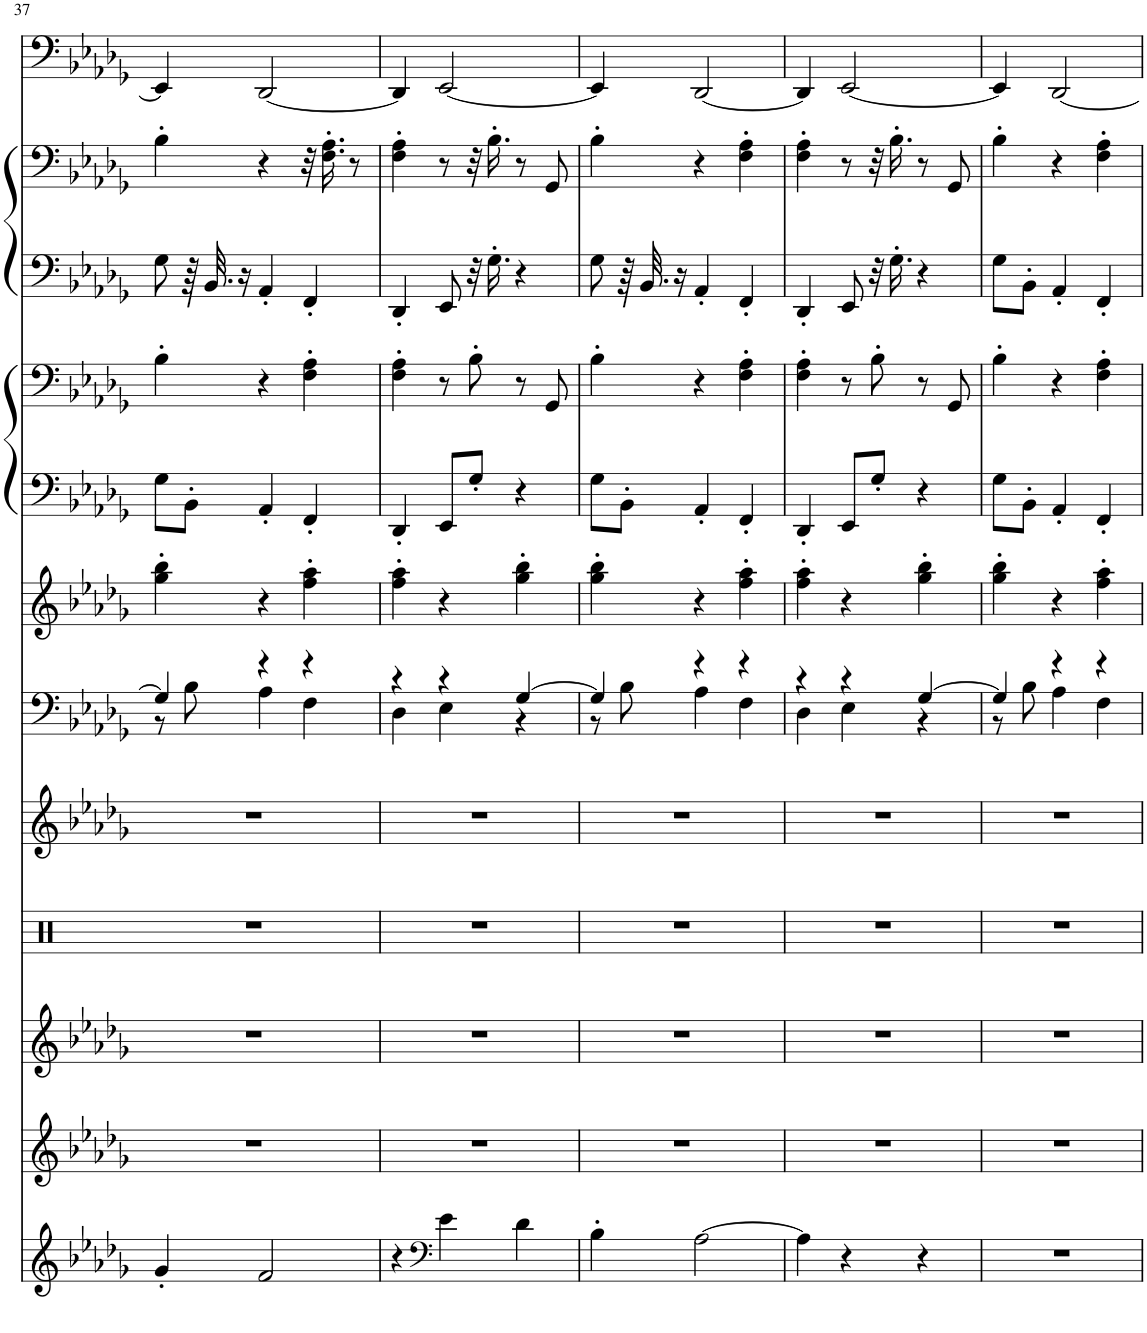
**kern	**kern	**kern	**kern	**kern	**kern	**kern	**kern	**kern	**kern	**kern	**kern
*part10	*part9	*part8	*part7	*part6	*part5	*part4	*part3	*part3	*part2	*part2	*part1
*staff12	*staff11	*staff10	*staff9	*staff8	*staff7	*staff6	*staff5	*staff4	*staff3	*staff2	*staff1
*I"Alto Sax, ru@euronet.nl	*I"Flute, Ron Uiterwijk	*I"Clarinet, Converted to XG	*I"Percussion	*I"Jazz Guitar	*I"E.Piano 2	*I"Clav.	*I"Harpsichord	*	*I"Harpsichord	*	*I"Fretless Bass
*I'A Sax	*I'Fl	*I'Cl	*	*	*I'E.Pno	*I'Clv	*I'Hpschd	*	*I'Hpschd	*	*
!!LO:PB:g=z
*clefG2	*clefG2	*clefG2	*clefX	*clefG2	*clefF4	*clefG2	*clefF4	*clefF4	*clefF4	*clefF4	*clefF4
*Trd5c9	*	*Trd1c2	*	*	*	*	*	*	*	*	*
*k[b-e-a-d-g-]	*k[b-e-a-d-g-]	*k[b-e-a-d-g-]	*k[]	*k[b-e-a-d-g-]	*k[b-e-a-d-g-]	*k[b-e-a-d-g-]	*k[b-e-a-d-g-]	*k[b-e-a-d-g-]	*k[b-e-a-d-g-]	*k[b-e-a-d-g-]	*k[b-e-a-d-g-]
*M3/4	*M3/4	*M3/4	*M3/4	*M3/4	*M3/4	*M3/4	*M3/4	*M3/4	*M3/4	*M3/4	*M3/4
=37	=37	=37	=37	=37	=37	=37	=37	=37	=37	=37	=37
*	*	*	*	*	*^	*	*	*	*	*	*
4g-'/	2.r	2.r	2.r	2.r	4G-/]	8r	4gg-\' 4bb-\'	8G-\L	4B-'\	8G-\	4B-'\	4EE-/]
.	.	.	.	.	.	8B-\	.	8BB-'\J	.	64r	.	.
.	.	.	.	.	.	.	.	.	.	32.BB-/	.	.
.	.	.	.	.	.	.	.	.	.	16r	.	.
2f/	.	.	.	.	4r	4A-\	4r	4AA-'/	4r	4AA-'/	4r	[2DD-/
.	.	.	.	.	4r	4F\	4ff\' 4aa-\'	4FF'/	4F\' 4A-\'	4FF'/	32r	.
.	.	.	.	.	.	.	.	.	.	.	16.F\' 16.A-\'	.
.	.	.	.	.	.	.	.	.	.	.	8r	.
=38	=38	=38	=38	=38	=38	=38	=38	=38	=38	=38	=38	=38
4r	2.r	2.r	2.r	2.r	4r	4D-\	4ff\' 4aa-\'	4DD-'/	4F\' 4A-\'	4DD-'/	4F\' 4A-\'	4DD-/]
*clefF4	*	*	*	*	*	*	*	*	*	*	*	*
4e-\	.	.	.	.	4r	4E-\	4r	8EE-/L	8r	8EE-/	8r	[2EE-/
.	.	.	.	.	.	.	.	8G-'/J	8B-'\	32r	32r	.
.	.	.	.	.	.	.	.	.	.	16.G-'\	16.B-'\	.
4d-\	.	.	.	.	[4G-/	4r	4gg-\' 4bb-\'	4r	8r	4r	8r	.
.	.	.	.	.	.	.	.	.	8GG-/	.	8GG-/	.
=39	=39	=39	=39	=39	=39	=39	=39	=39	=39	=39	=39	=39
4B-'\	2.r	2.r	2.r	2.r	4G-/]	8r	4gg-\' 4bb-\'	8G-\L	4B-'\	8G-\	4B-'\	4EE-/]
.	.	.	.	.	.	8B-\	.	8BB-'\J	.	64r	.	.
.	.	.	.	.	.	.	.	.	.	32.BB-/	.	.
.	.	.	.	.	.	.	.	.	.	16r	.	.
[2A-\	.	.	.	.	4r	4A-\	4r	4AA-'/	4r	4AA-'/	4r	[2DD-/
.	.	.	.	.	4r	4F\	4ff\' 4aa-\'	4FF'/	4F\' 4A-\'	4FF'/	4F\' 4A-\'	.
=40	=40	=40	=40	=40	=40	=40	=40	=40	=40	=40	=40	=40
4A-\]	2.r	2.r	2.r	2.r	4r	4D-\	4ff\' 4aa-\'	4DD-'/	4F\' 4A-\'	4DD-'/	4F\' 4A-\'	4DD-/]
4r	.	.	.	.	4r	4E-\	4r	8EE-/L	8r	8EE-/	8r	[2EE-/
.	.	.	.	.	.	.	.	8G-'/J	8B-'\	32r	32r	.
.	.	.	.	.	.	.	.	.	.	16.G-'\	16.B-'\	.
4r	.	.	.	.	[4G-/	4r	4gg-\' 4bb-\'	4r	8r	4r	8r	.
.	.	.	.	.	.	.	.	.	8GG-/	.	8GG-/	.
=41	=41	=41	=41	=41	=41	=41	=41	=41	=41	=41	=41	=41
2.r	2.r	2.r	2.r	2.r	4G-/]	8r	4gg-\' 4bb-\'	8G-\L	4B-'\	8G-\L	4B-'\	4EE-/]
.	.	.	.	.	.	8B-\	.	8BB-'\J	.	8BB-'\J	.	.
.	.	.	.	.	4r	4A-\	4r	4AA-'/	4r	4AA-'/	4r	[2DD-/
.	.	.	.	.	4r	4F\	4ff\' 4aa-\'	4FF'/	4F\' 4A-\'	4FF'/	4F\' 4A-\'	.
*	*	*	*	*	*v	*v	*	*	*	*	*	*
=	=	=	=	=	=	=	=	=	=	=	=
*-	*-	*-	*-	*-	*-	*-	*-	*-	*-	*-	*-
